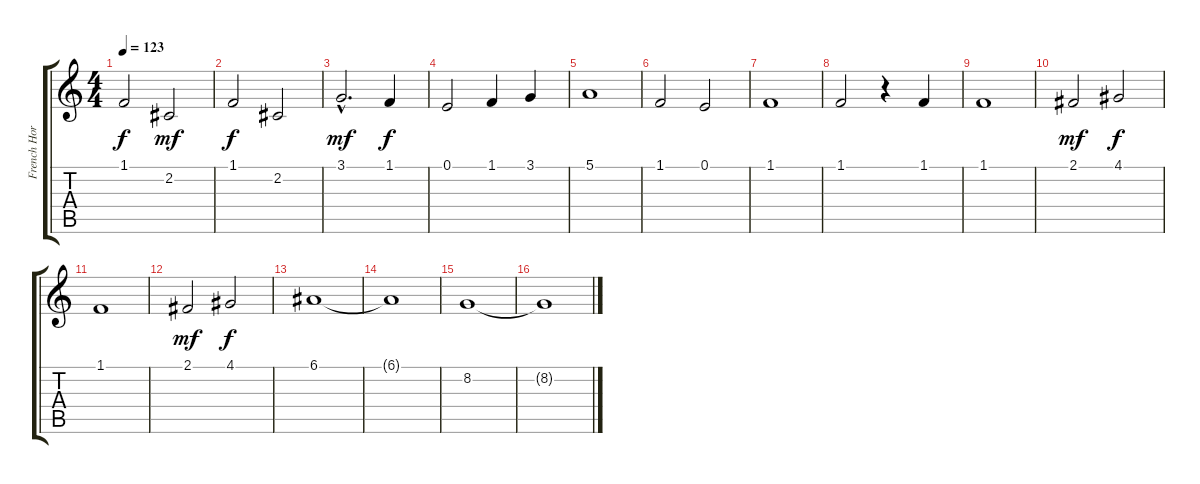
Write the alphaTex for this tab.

\track ("French Horn" "French Hor") {instrument frenchhorn}
\staff {score tabs}
\tuning (E4 B3 G3 D3 A2 E2) {hide}
\ts (4 4)
\tempo 123
\clef g2
\ks c
1.1.2{dy f} 2.2.2{dy mf} |
1.1.2{dy f} 2.2.2 |
3.1{hac}.2{d dy mf} 1.1.4{dy f} |
0.1.2 1.1.4 3.1.4 |
5.1.1 |
1.1.2 0.1.2 |
1.1.1 |
1.1.2 r.4 1.1.4 |
1.1.1 |
2.1.2{dy mf} 4.1.2{dy f} |
1.1.1 |
2.1.2{dy mf} 4.1.2{dy f} |
6.1.1 |
6.1{t}.1 |
8.2.1 |
8.2{t}.1
